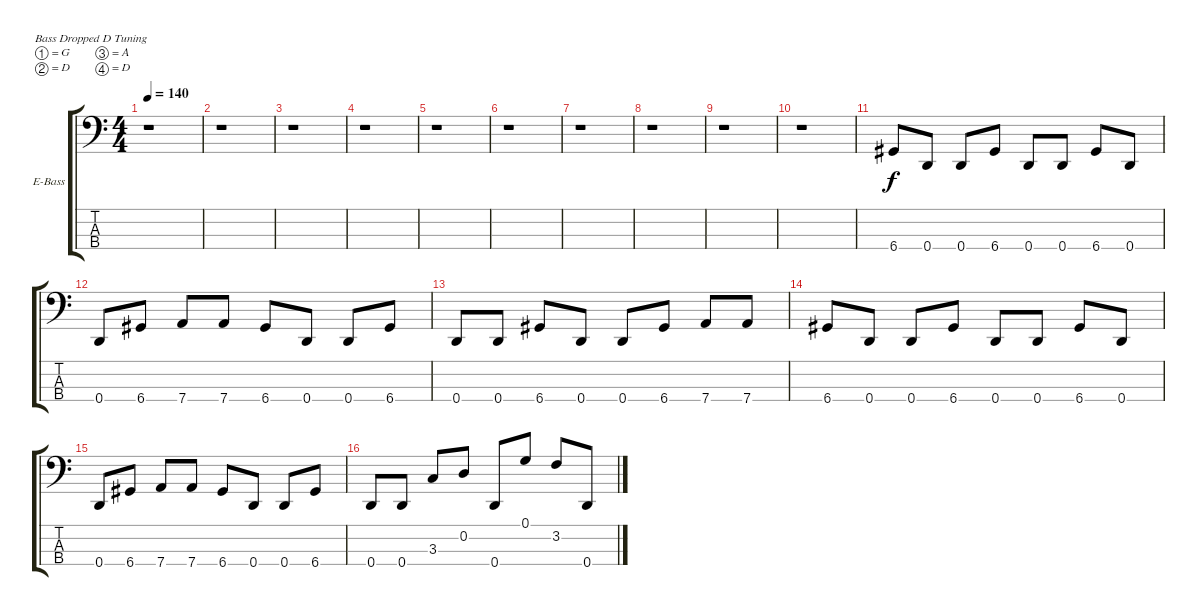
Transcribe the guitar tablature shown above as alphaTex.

\bracketExtendMode groupsimilarinstruments
\firstSystemTrackNameOrientation horizontal
\otherSystemsTrackNameOrientation horizontal
\track ("Bass guitar (Oliver)" "E-Bass") {instrument electricbassfinger}
\staff {score tabs}
\tuning (G2 D2 A1 D1)
\ts (4 4)
\tempo 140
\clef f4
\ks c
r.1{dy f} |
r.1 |
r.1 |
r.1 |
r.1 |
r.1 |
r.1 |
r.1 |
r.1 |
r.1 |
6.4.8 0.4.8 0.4.8 6.4.8 0.4.8 0.4.8 6.4.8 0.4.8 |
0.4.8 6.4.8 7.4.8 7.4.8 6.4.8 0.4.8 0.4.8 6.4.8 |
0.4.8 0.4.8 6.4.8 0.4.8 0.4.8 6.4.8 7.4.8 7.4.8 |
6.4.8 0.4.8 0.4.8 6.4.8 0.4.8 0.4.8 6.4.8 0.4.8 |
0.4.8 6.4.8 7.4.8 7.4.8 6.4.8 0.4.8 0.4.8 6.4.8 |
0.4.8 0.4.8 3.3.8 0.2.8 0.4.8 0.1.8 3.2.8 0.4.8
